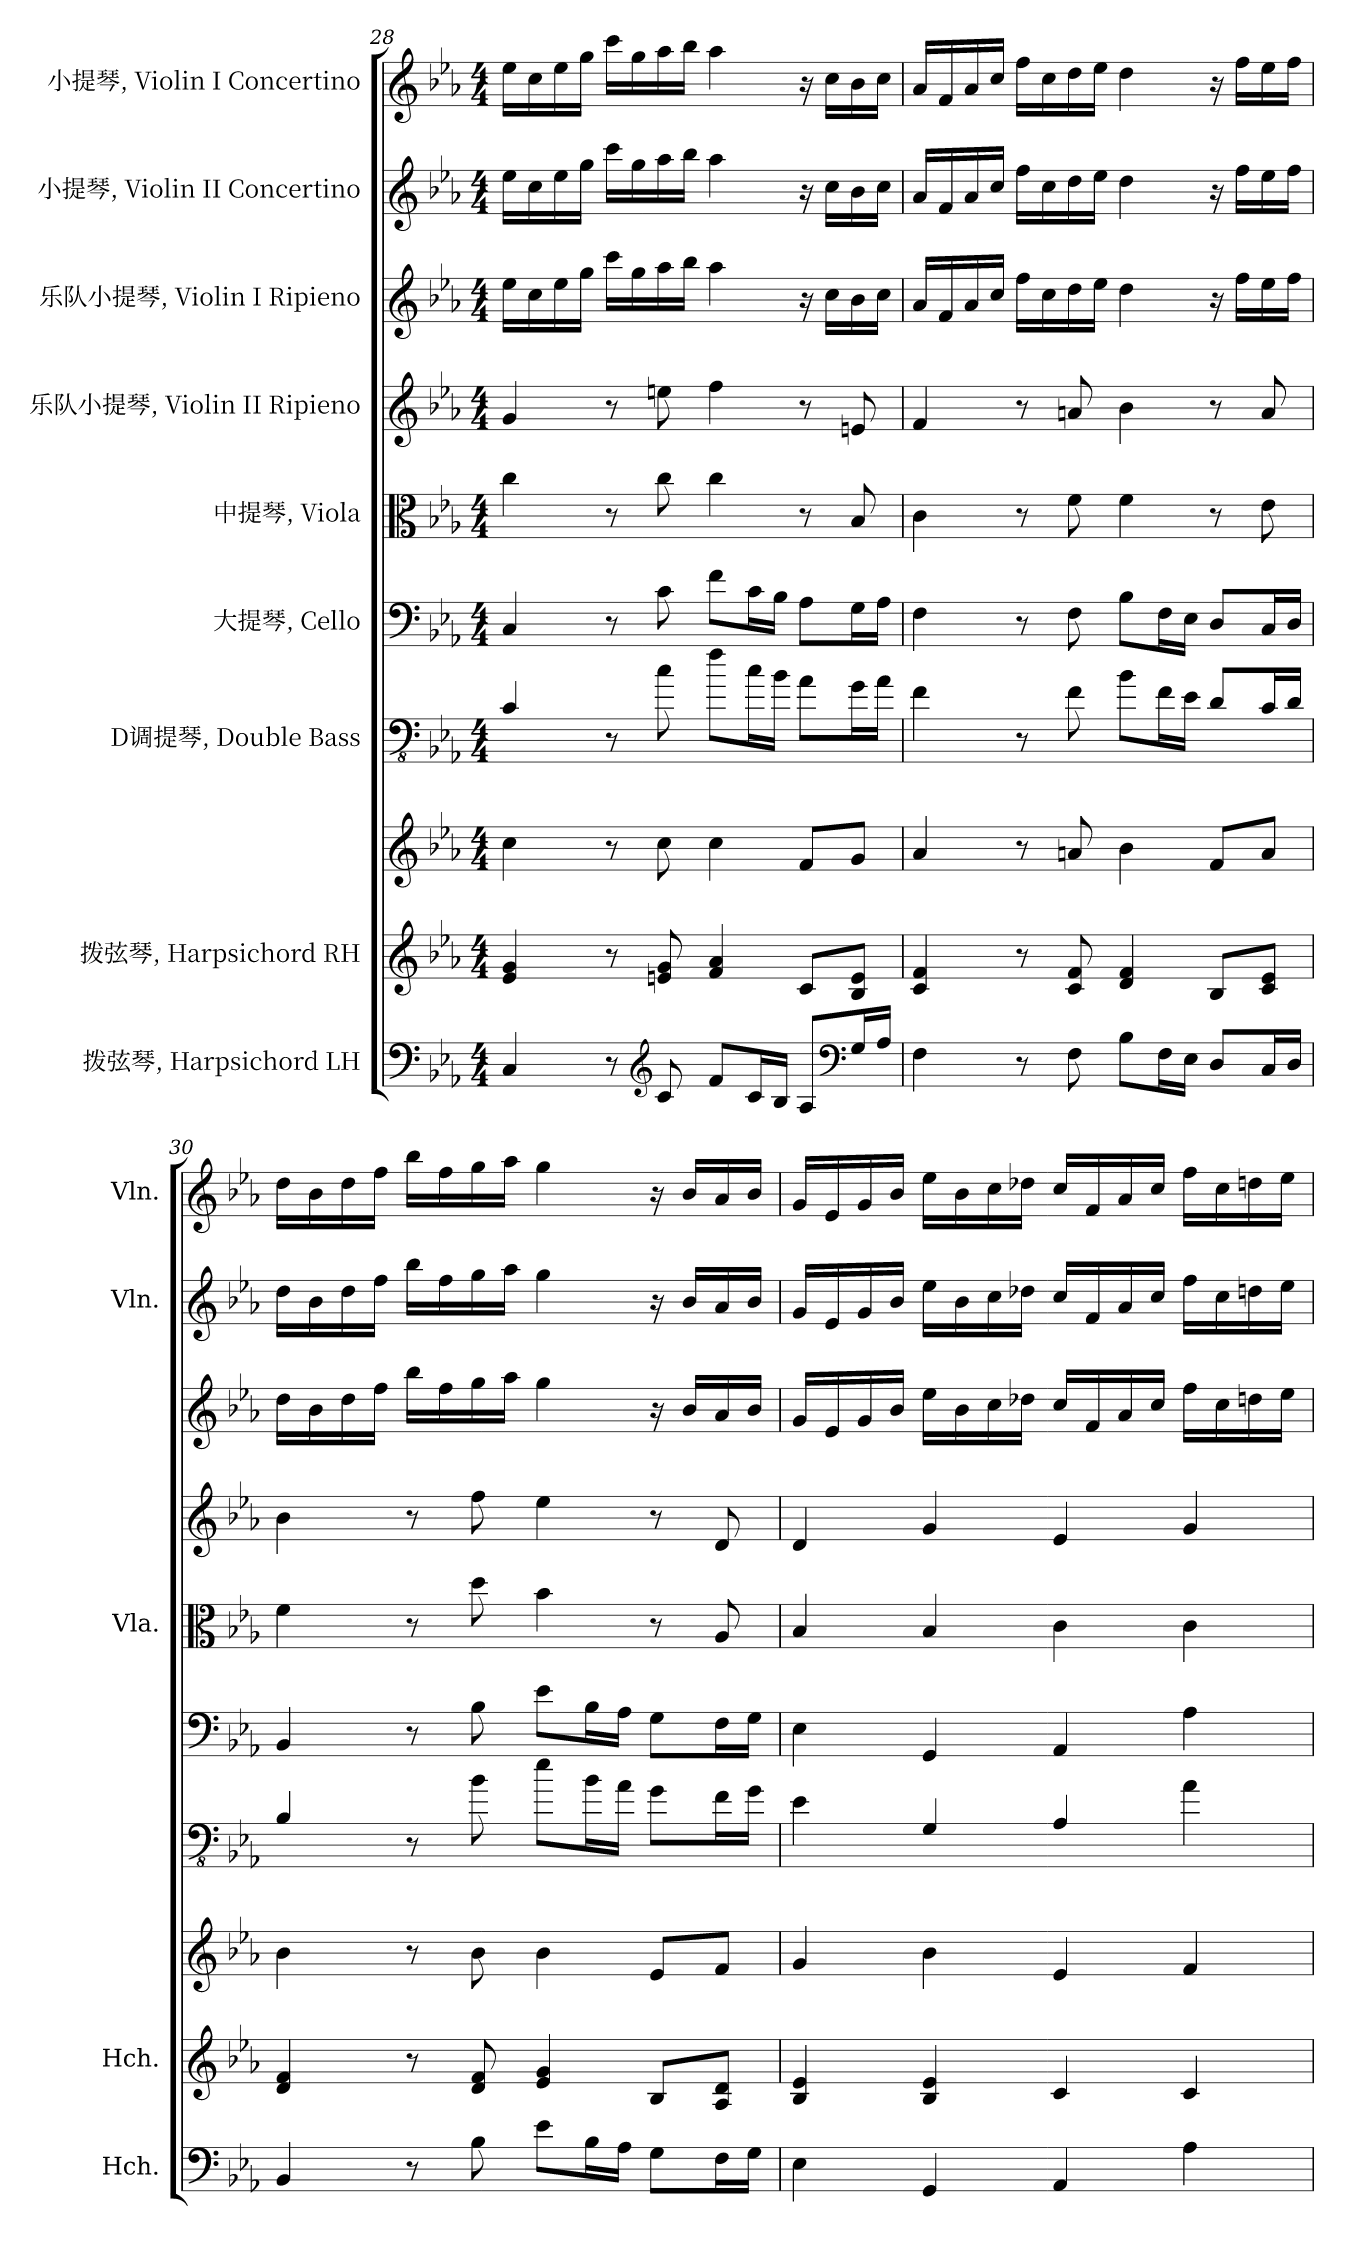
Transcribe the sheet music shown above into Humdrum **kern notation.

**kern	**kern	**kern	**kern	**kern	**kern	**kern	**kern	**kern	**kern
*part9	*part8	*part8	*part7	*part6	*part5	*part4	*part3	*part2	*part1
*staff10	*staff9	*staff8	*staff7	*staff6	*staff5	*staff4	*staff3	*staff2	*staff1
*I"拨弦琴, Harpsichord LH	*I"拨弦琴, Harpsichord RH	*	*I"D调提琴, Double Bass	*I"大提琴, Cello	*I"中提琴, Viola	*I"乐队小提琴, Violin II Ripieno	*I"乐队小提琴, Violin I Ripieno	*I"小提琴, Violin II Concertino	*I"小提琴, Violin I Concertino
*I'Hch.	*I'Hch.	*	*	*	*I'Vla.	*	*	*I'Vln.	*I'Vln.
!!LO:PB:g=z
*clefF4	*clefG2	*clefG2	*clefFv4	*clefF4	*clefC3	*clefG2	*clefG2	*clefG2	*clefG2
*	*	*	*ITrd7c12	*	*	*	*	*	*
*k[b-e-a-]	*k[b-e-a-]	*k[b-e-a-]	*k[b-e-a-]	*k[b-e-a-]	*k[b-e-a-]	*k[b-e-a-]	*k[b-e-a-]	*k[b-e-a-]	*k[b-e-a-]
*M4/4	*M4/4	*M4/4	*M4/4	*M4/4	*M4/4	*M4/4	*M4/4	*M4/4	*M4/4
=28	=28	=28	=28	=28	=28	=28	=28	=28	=28
4C/	4e-/ 4g/	4cc\	4CC/	4C/	4cc\	4g/	16ee-\LL	16ee-\LL	16ee-\LL
.	.	.	.	.	.	.	16cc\	16cc\	16cc\
.	.	.	.	.	.	.	16ee-\	16ee-\	16ee-\
.	.	.	.	.	.	.	16gg\JJ	16gg\JJ	16gg\JJ
8r	8r	8r	8r	8r	8r	8r	16ccc\LL	16ccc\LL	16ccc\LL
.	.	.	.	.	.	.	16gg\	16gg\	16gg\
*clefG2	*	*	*	*	*	*	*	*	*
8c/	8en/ 8g/	8cc\	8C\	8c\	8cc\	8een\	16aa-\	16aa-\	16aa-\
.	.	.	.	.	.	.	16bb-\JJ	16bb-\JJ	16bb-\JJ
8f/L	4f/ 4a-/	4cc\	8F\L	8f\L	4cc\	4ff\	4aa-\	4aa-\	4aa-\
16c/L	.	.	16C\L	16c\L	.	.	.	.	.
16B-/JJ	.	.	16BB-\JJ	16B-\JJ	.	.	.	.	.
8A-/L	8c/L	8f/L	8AA-\L	8A-\L	8r	8r	16r	16r	16r
.	.	.	.	.	.	.	16cc\LL	16cc\LL	16cc\LL
*clefF4	*	*	*	*	*	*	*	*	*
16G/L	8B-/ 8e/J	8g/J	16GG\L	16G\L	8B-/	8en/	16b-\	16b-\	16b-\
16A-/JJ	.	.	16AA-\JJ	16A-\JJ	.	.	16cc\JJ	16cc\JJ	16cc\JJ
=29	=29	=29	=29	=29	=29	=29	=29	=29	=29
4F\	4c/ 4f/	4a-/	4FF\	4F\	4c\	4f/	16a-/LL	16a-/LL	16a-/LL
.	.	.	.	.	.	.	16f/	16f/	16f/
.	.	.	.	.	.	.	16a-/	16a-/	16a-/
.	.	.	.	.	.	.	16cc/JJ	16cc/JJ	16cc/JJ
8r	8r	8r	8r	8r	8r	8r	16ff\LL	16ff\LL	16ff\LL
.	.	.	.	.	.	.	16cc\	16cc\	16cc\
8F\	8c/ 8f/	8an/	8FF\	8F\	8f\	8an/	16dd\	16dd\	16dd\
.	.	.	.	.	.	.	16ee-\JJ	16ee-\JJ	16ee-\JJ
8B-\L	4d/ 4f/	4b-\	8BB-\L	8B-\L	4f\	4b-\	4dd\	4dd\	4dd\
16F\L	.	.	16FF\L	16F\L	.	.	.	.	.
16E-\JJ	.	.	16EE-\JJ	16E-\JJ	.	.	.	.	.
8D/L	8B-/L	8f/L	8DD/L	8D/L	8r	8r	16r	16r	16r
.	.	.	.	.	.	.	16ff\LL	16ff\LL	16ff\LL
16C/L	8c/ 8e-/J	8a/J	16CC/L	16C/L	8e-\	8a/	16ee-\	16ee-\	16ee-\
16D/JJ	.	.	16DD/JJ	16D/JJ	.	.	16ff\JJ	16ff\JJ	16ff\JJ
!!LO:PB:g=z
=30	=30	=30	=30	=30	=30	=30	=30	=30	=30
4BB-/	4d/ 4f/	4b-\	4BBB-/	4BB-/	4f\	4b-\	16dd\LL	16dd\LL	16dd\LL
.	.	.	.	.	.	.	16b-\	16b-\	16b-\
.	.	.	.	.	.	.	16dd\	16dd\	16dd\
.	.	.	.	.	.	.	16ff\JJ	16ff\JJ	16ff\JJ
8r	8r	8r	8r	8r	8r	8r	16bb-\LL	16bb-\LL	16bb-\LL
.	.	.	.	.	.	.	16ff\	16ff\	16ff\
8B-\	8d/ 8f/	8b-\	8BB-\	8B-\	8dd\	8ff\	16gg\	16gg\	16gg\
.	.	.	.	.	.	.	16aa-\JJ	16aa-\JJ	16aa-\JJ
8e-\L	4e-/ 4g/	4b-\	8E-\L	8e-\L	4b-\	4ee-\	4gg\	4gg\	4gg\
16B-\L	.	.	16BB-\L	16B-\L	.	.	.	.	.
16A-\JJ	.	.	16AA-\JJ	16A-\JJ	.	.	.	.	.
8G\L	8B-/L	8e-/L	8GG\L	8G\L	8r	8r	16r	16r	16r
.	.	.	.	.	.	.	16b-/LL	16b-/LL	16b-/LL
16F\L	8A-/ 8d/J	8f/J	16FF\L	16F\L	8A-/	8d/	16a-/	16a-/	16a-/
16G\JJ	.	.	16GG\JJ	16G\JJ	.	.	16b-/JJ	16b-/JJ	16b-/JJ
=31	=31	=31	=31	=31	=31	=31	=31	=31	=31
4E-\	4B-/ 4e-/	4g/	4EE-\	4E-\	4B-/	4d/	16g/LL	16g/LL	16g/LL
.	.	.	.	.	.	.	16e-/	16e-/	16e-/
.	.	.	.	.	.	.	16g/	16g/	16g/
.	.	.	.	.	.	.	16b-/JJ	16b-/JJ	16b-/JJ
4GG/	4B-/ 4e-/	4b-\	4GGG/	4GG/	4B-/	4g/	16ee-\LL	16ee-\LL	16ee-\LL
.	.	.	.	.	.	.	16b-\	16b-\	16b-\
.	.	.	.	.	.	.	16cc\	16cc\	16cc\
.	.	.	.	.	.	.	16dd-X\JJ	16dd-X\JJ	16dd-X\JJ
4AA-/	4c/	4e-/	4AAA-/	4AA-/	4c\	4e-/	16cc/LL	16cc/LL	16cc/LL
.	.	.	.	.	.	.	16f/	16f/	16f/
.	.	.	.	.	.	.	16a-/	16a-/	16a-/
.	.	.	.	.	.	.	16cc/JJ	16cc/JJ	16cc/JJ
4A-\	4c/	4f/	4AA-\	4A-\	4c\	4g/	16ff\LL	16ff\LL	16ff\LL
.	.	.	.	.	.	.	16cc\	16cc\	16cc\
.	.	.	.	.	.	.	16ddn\	16ddn\	16ddn\
.	.	.	.	.	.	.	16ee-\JJ	16ee-\JJ	16ee-\JJ
=	=	=	=	=	=	=	=	=	=
*-	*-	*-	*-	*-	*-	*-	*-	*-	*-
